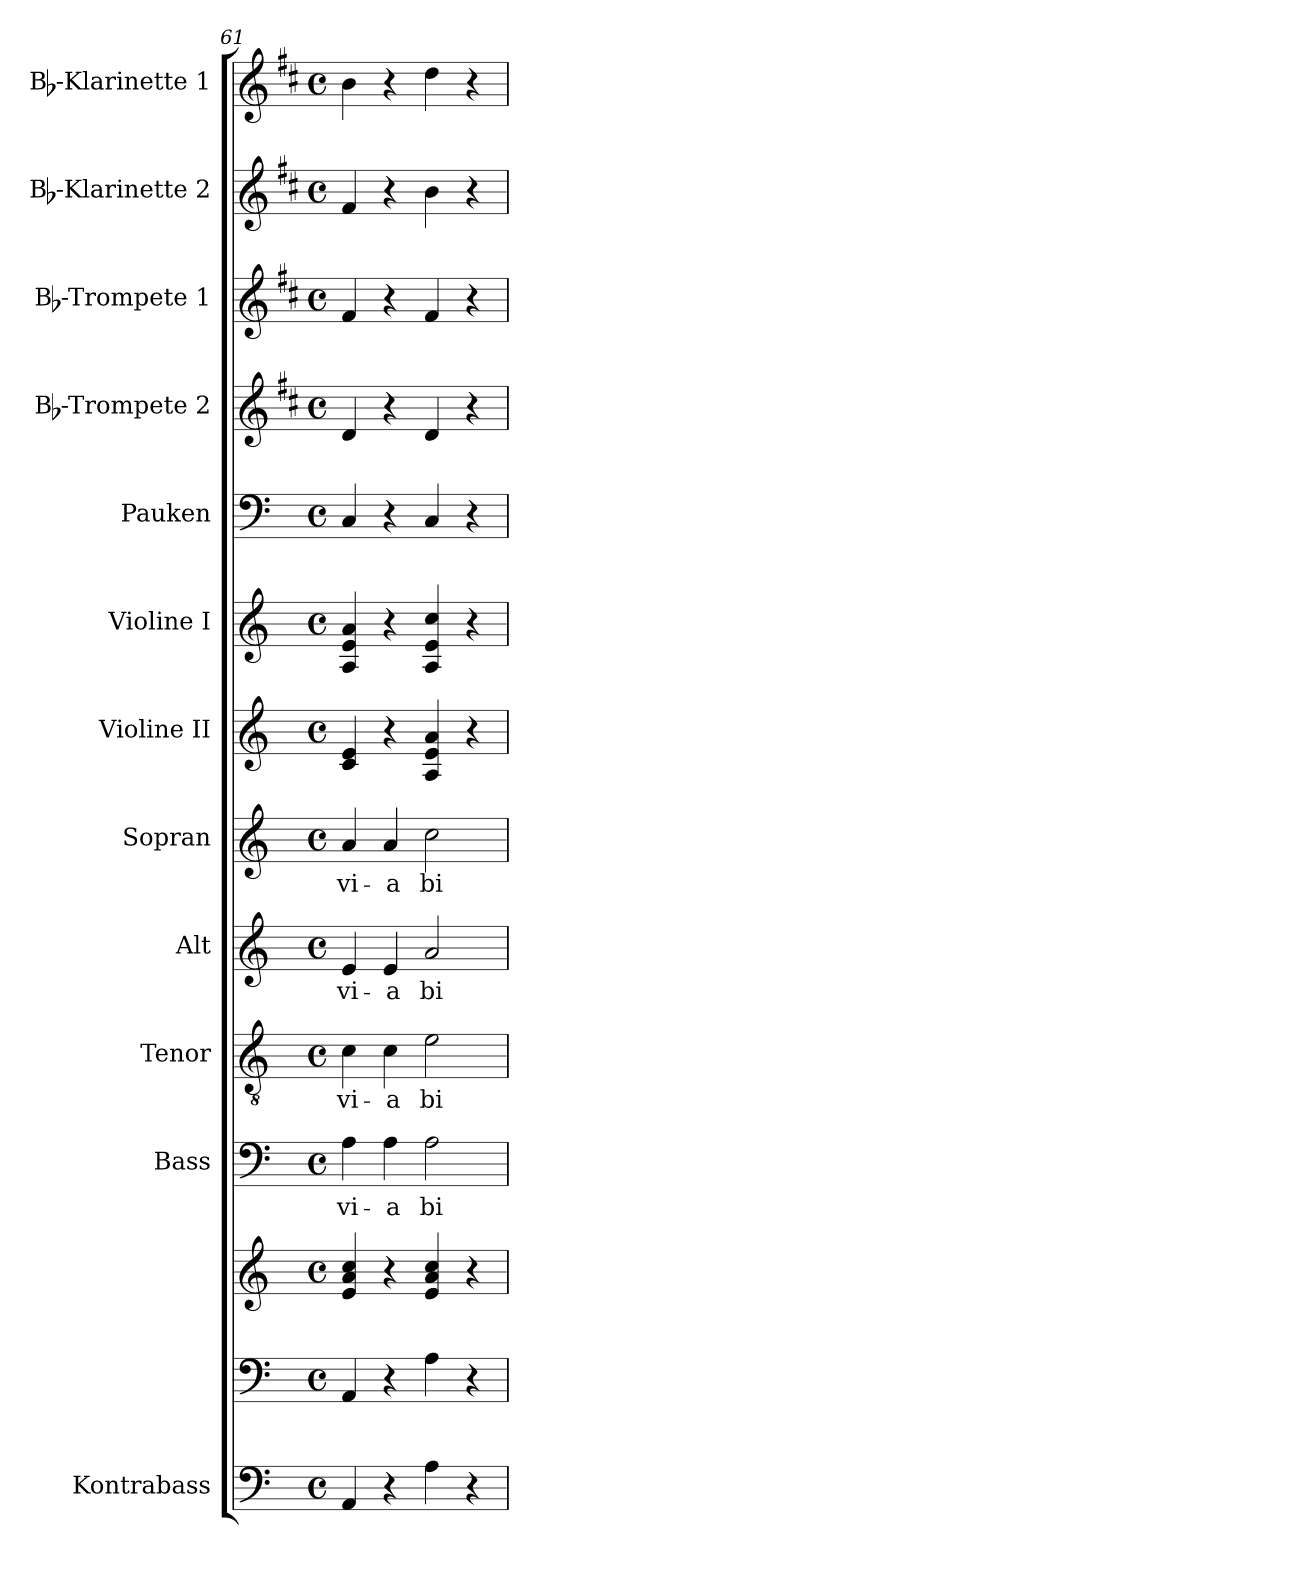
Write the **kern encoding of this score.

**kern	**kern	**kern	**kern	**text	**kern	**text	**kern	**text	**kern	**text	**kern	**kern	**kern	**kern	**kern	**kern	**kern
*part13	*part12	*part12	*part11	*part11	*part10	*part10	*part9	*part9	*part8	*part8	*part7	*part6	*part5	*part4	*part3	*part2	*part1
*staff14	*staff13	*staff12	*staff11	*staff11	*staff10	*staff10	*staff9	*staff9	*staff8	*staff8	*staff7	*staff6	*staff5	*staff4	*staff3	*staff2	*staff1
*I"Kontrabass	*	*	*I"Bass	*	*I"Tenor	*	*I"Alt	*	*I"Sopran	*	*I"Violine II	*I"Violine I	*I"Pauken	*I"Bb-Trompete 2	*I"Bb-Trompete 1	*I"Bb-Klarinette 2	*I"Bb-Klarinette 1
*I'Kb.	*	*	*I'B.	*	*I'T.	*	*I'A.	*	*I'S.	*	*I'Vl. II	*I'Vl. I	*I'Pk.	*I'Bb Trp. 2	*I'Bb Trp. 1	*I'Bb Kl. 2	*I'Bb Kl. 1
*clefF4	*clefF4	*clefG2	*clefF4	*	*clefGv2	*	*clefG2	*	*clefG2	*	*clefG2	*clefG2	*clefF4	*clefG2	*clefG2	*clefG2	*clefG2
*ITrd7c12	*	*	*	*	*	*	*	*	*	*	*	*	*	*ITrd1c2	*ITrd1c2	*ITrd1c2	*ITrd1c2
*k[]	*k[]	*k[]	*k[]	*	*k[]	*	*k[]	*	*k[]	*	*k[]	*k[]	*k[]	*k[]	*k[]	*k[]	*k[]
*C:	*C:	*C:	*C:	*	*C:	*	*C:	*	*C:	*	*C:	*C:	*C:	*C:	*C:	*C:	*C:
*M4/4	*M4/4	*M4/4	*M4/4	*	*M4/4	*	*M4/4	*	*M4/4	*	*M4/4	*M4/4	*M4/4	*M4/4	*M4/4	*M4/4	*M4/4
*met(c)	*met(c)	*met(c)	*met(c)	*	*met(c)	*	*met(c)	*	*met(c)	*	*met(c)	*met(c)	*met(c)	*met(c)	*met(c)	*met(c)	*met(c)
=61	=61	=61	=61	=61	=61	=61	=61	=61	=61	=61	=61	=61	=61	=61	=61	=61	=61
!	!	!	!	!LO:LY:b	!	!LO:LY:b	!	!LO:LY:b	!	!LO:LY:b	!	!	!	!	!	!	!
4AAA/	4AA/	4e/ 4a/ 4cc/	4A\	vi-	4c\	vi-	4e/	vi-	4a/	vi-	4c/ 4e/	4A/ 4e/ 4a/	4C/	4c/	4e/	4e/	4a\
!	!	!	!	!LO:LY:b	!	!LO:LY:b	!	!LO:LY:b	!	!LO:LY:b	!	!	!	!	!	!	!
4r	4r	4r	4A\	-a	4c\	-a	4e/	-a	4a/	-a	4r	4r	4r	4r	4r	4r	4r
!	!	!	!	!LO:LY:b	!	!LO:LY:b	!	!LO:LY:b	!	!LO:LY:b	!	!	!	!	!	!	!
4AA\	4A\	4e/ 4a/ 4cc/	2A\	bi-	2e\	bi-	2a/	bi-	2cc\	bi-	4A/ 4e/ 4a/	4A/ 4e/ 4cc/	4C/	4c/	4e/	4a\	4cc\
4r	4r	4r	.	.	.	.	.	.	.	.	4r	4r	4r	4r	4r	4r	4r
=	=	=	=	=	=	=	=	=	=	=	=	=	=	=	=	=	=
*-	*-	*-	*-	*-	*-	*-	*-	*-	*-	*-	*-	*-	*-	*-	*-	*-	*-
